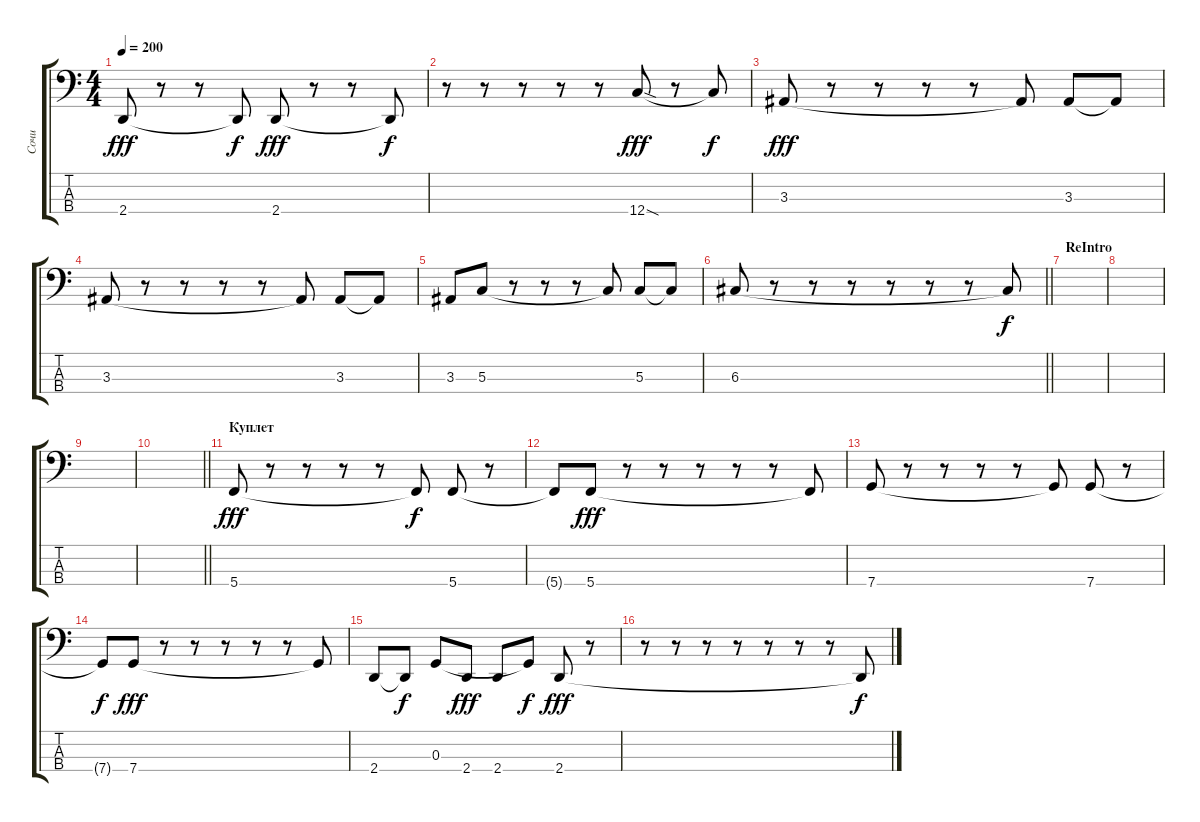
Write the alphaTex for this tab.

\track ("Сочи" "Сочи") {instrument electricbasspick}
\staff {score tabs}
\tuning (F2 C2 G1 C1) {hide}
\ts (4 4)
\tempo 200
\clef f4
\ks c
2.4.8{dy fff} r.8 r.8 2.4{t}.8{dy f} 2.4.8{dy fff} r.8 r.8 2.4{t}.8{dy f} |
r.8 r.8 r.8 r.8 r.8 12.4{sod}.8{dy fff} r.8 12.4{t}.8{dy f} |
3.3.8{dy fff} r.8 r.8 r.8 r.8 3.3{t}.8 3.3.8 3.3{t}.8 |
3.3.8 r.8 r.8 r.8 r.8 3.3{t}.8 3.3.8 3.3{t}.8 |
3.3.8 5.3.8 r.8 r.8 r.8 5.3{t}.8 5.3.8 5.3{t}.8 |
\barLineRight lightlight
6.3.8 r.8 r.8 r.8 r.8 r.8 r.8 6.3{t}.8{dy f} |
\section ("" "ReIntro")
|
|
|
\barLineRight lightlight
|
\section ("" "Куплет")
5.4.8{dy fff} r.8 r.8 r.8 r.8 5.4{t}.8{dy f} 5.4.8 r.8 |
5.4{t}.8 5.4.8{dy fff} r.8 r.8 r.8 r.8 r.8 5.4{t}.8 |
7.4.8 r.8 r.8 r.8 r.8 7.4{t}.8 7.4.8 r.8 |
7.4{t}.8{dy f} 7.4.8{dy fff} r.8 r.8 r.8 r.8 r.8 7.4{t}.8 |
2.4.8 2.4{t}.8{dy f} 0.3.8 2.4.8{dy fff} 2.4.8 0.3{t}.8{dy f} 2.4.8{dy fff} r.8 |
r.8 r.8 r.8 r.8 r.8 r.8 r.8 2.4{t}.8{dy f}
